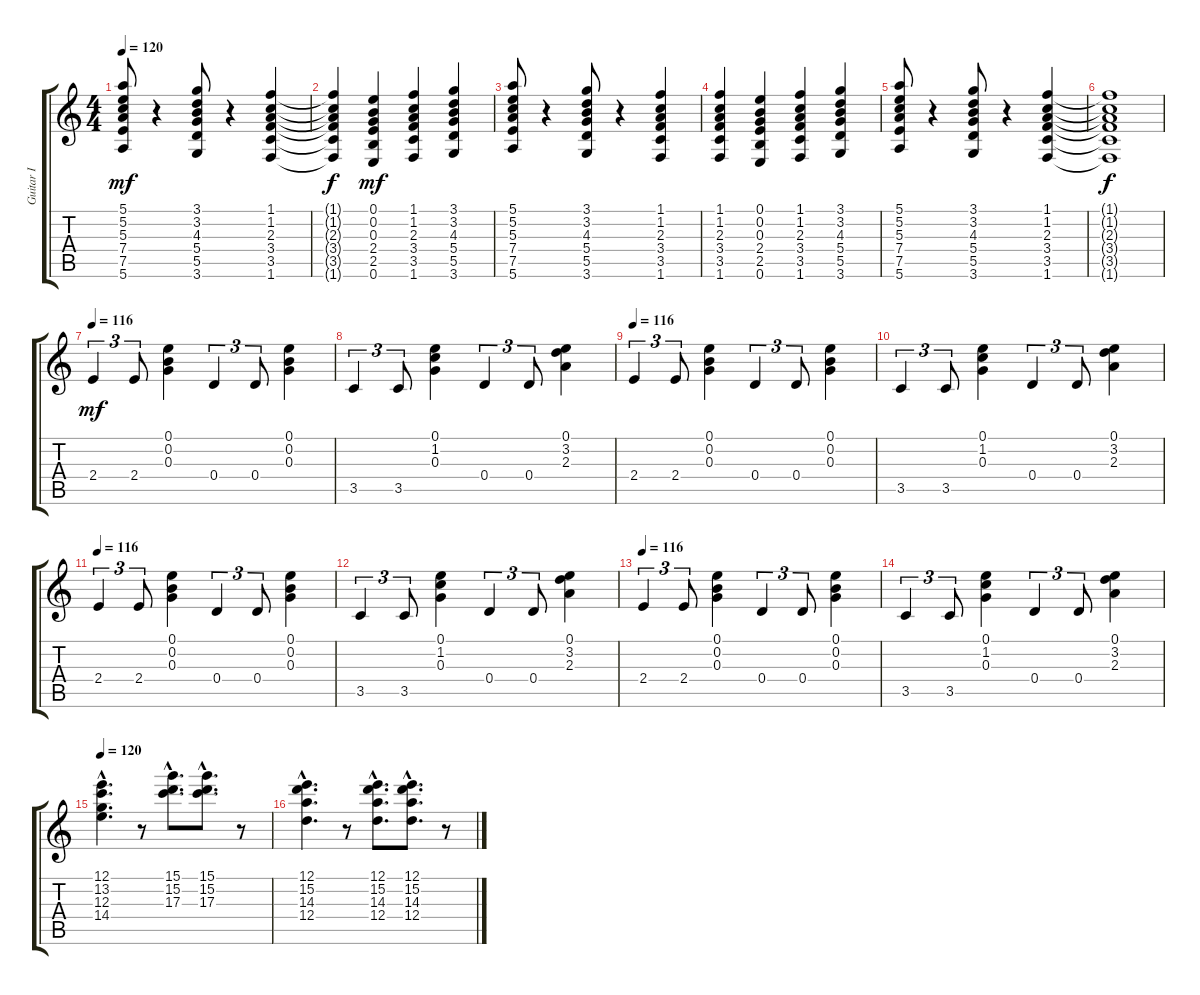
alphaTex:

\track ("Guitar I" "Guitar I") {instrument overdrivenguitar}
\staff {score tabs}
\tuning (E4 B3 G3 D3 A2 E2) {hide}
\ts (4 4)
\tempo 120
\clef g2
\ks c
(5.1 5.2 5.3 7.4 7.5 5.6).8{dy mf instrument overdrivenguitar} r.4 (3.1 3.2 4.3 5.4 5.5 3.6).8 r.4 (1.1 1.2 2.3 3.4 3.5 1.6).4 |
(1.1{t} 1.2{t} 2.3{t} 3.4{t} 3.5{t} 1.6{t}).4{dy f} (0.1 0.2 0.3 2.4 2.5 0.6).4{dy mf} (1.1 1.2 2.3 3.4 3.5 1.6).4 (3.1 3.2 4.3 5.4 5.5 3.6).4 |
(5.1 5.2 5.3 7.4 7.5 5.6).8 r.4 (3.1 3.2 4.3 5.4 5.5 3.6).8 r.4 (1.1 1.2 2.3 3.4 3.5 1.6).4 |
(1.1 1.2 2.3 3.4 3.5 1.6).4 (0.1 0.2 0.3 2.4 2.5 0.6).4 (1.1 1.2 2.3 3.4 3.5 1.6).4 (3.1 3.2 4.3 5.4 5.5 3.6).4 |
(5.1 5.2 5.3 7.4 7.5 5.6).8 r.4 (3.1 3.2 4.3 5.4 5.5 3.6).8 r.4 (1.1 1.2 2.3 3.4 3.5 1.6).4 |
(1.1{t} 1.2{t} 2.3{t} 3.4{t} 3.5{t} 1.6{t}).1{dy f} |
\tempo 116
2.4.4{tu (3 2) dy mf} 2.4.8{tu (3 2)} (0.1 0.2 0.3).4 0.4.4{tu (3 2)} 0.4.8{tu (3 2)} (0.1 0.2 0.3).4 |
3.5.4{tu (3 2)} 3.5.8{tu (3 2)} (0.1 1.2 0.3).4 0.4.4{tu (3 2)} 0.4.8{tu (3 2)} (0.1 3.2 2.3).4 |
\tempo 116
2.4.4{tu (3 2)} 2.4.8{tu (3 2)} (0.1 0.2 0.3).4 0.4.4{tu (3 2)} 0.4.8{tu (3 2)} (0.1 0.2 0.3).4 |
3.5.4{tu (3 2)} 3.5.8{tu (3 2)} (0.1 1.2 0.3).4 0.4.4{tu (3 2)} 0.4.8{tu (3 2)} (0.1 3.2 2.3).4 |
\tempo 116
2.4.4{tu (3 2)} 2.4.8{tu (3 2)} (0.1 0.2 0.3).4 0.4.4{tu (3 2)} 0.4.8{tu (3 2)} (0.1 0.2 0.3).4 |
3.5.4{tu (3 2)} 3.5.8{tu (3 2)} (0.1 1.2 0.3).4 0.4.4{tu (3 2)} 0.4.8{tu (3 2)} (0.1 3.2 2.3).4 |
\tempo 116
2.4.4{tu (3 2)} 2.4.8{tu (3 2)} (0.1 0.2 0.3).4 0.4.4{tu (3 2)} 0.4.8{tu (3 2)} (0.1 0.2 0.3).4 |
3.5.4{tu (3 2)} 3.5.8{tu (3 2)} (0.1 1.2 0.3).4 0.4.4{tu (3 2)} 0.4.8{tu (3 2)} (0.1 3.2 2.3).4 |
\tempo 120
(12.1{hac} 13.2{hac} 12.3{hac} 14.4{hac}).4{d} r.8 (15.1{hac} 15.2{hac} 17.3{hac}).8{d} (15.1{hac} 15.2{hac} 17.3{hac}).8{d} r.8 |
(12.1{hac} 15.2{hac} 14.3{hac} 12.4{hac}).4{d} r.8 (12.1{hac} 15.2{hac} 14.3{hac} 12.4{hac}).8{d} (12.1{hac} 15.2{hac} 14.3{hac} 12.4{hac}).8{d} r.8
